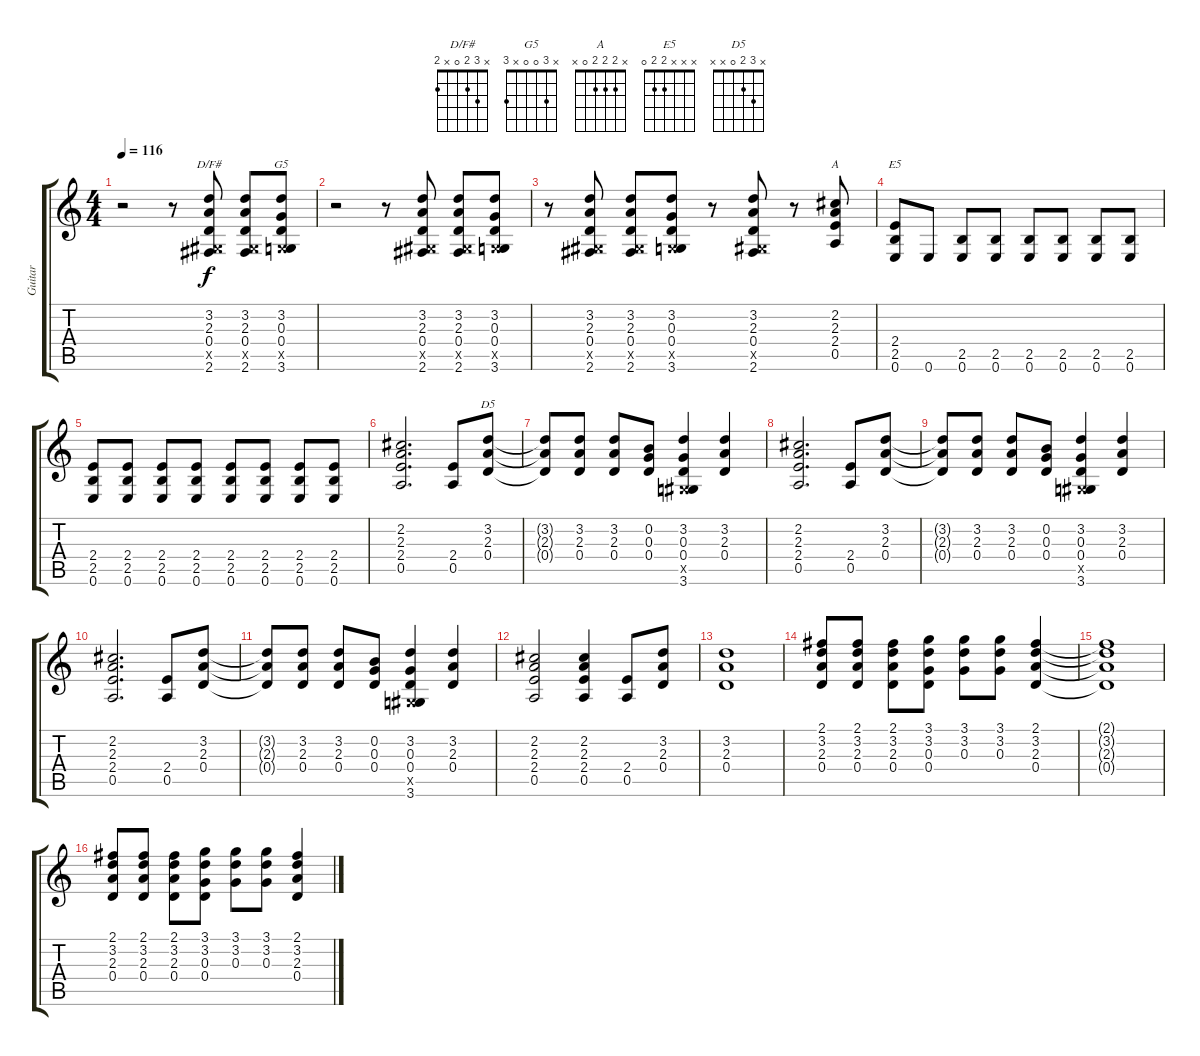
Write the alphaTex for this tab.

\track ("Guitar" "Guitar") {instrument overdrivenguitar}
\staff {score tabs}
\tuning (E4 B3 G3 D3 A2 E2) {hide}
\chord ("D/F#" x 3 2 0 x 2)
\chord ("G5" x 3 0 0 x 3)
\chord ("A" x 2 2 2 0 x)
\chord ("E5" x x x 2 2 0)
\chord ("D5" x 3 2 0 x x)
\ts (4 4)
\tempo 116
\clef g2
\ks c
r.2{dy f} r.8 (3.2 2.3 0.4 -1.5{x} 2.6).8{ch "D/F#"} (3.2 2.3 0.4 -1.5{x} 2.6).8 (3.2 0.3 0.4 -1.5{x} 3.6).8{ch "G5"} |
r.2 r.8 (3.2 2.3 0.4 -1.5{x} 2.6).8 (3.2 2.3 0.4 -1.5{x} 2.6).8 (3.2 0.3 0.4 -1.5{x} 3.6).8 |
r.8 (3.2 2.3 0.4 -1.5{x} 2.6).8 (3.2 2.3 0.4 -1.5{x} 2.6).8 (3.2 0.3 0.4 -1.5{x} 3.6).8 r.8 (3.2 2.3 0.4 -1.5{x} 2.6).8 r.8 (2.2 2.3 2.4 0.5).8{ch "A"} |
(2.4 2.5 0.6).8{ch "E5"} 0.6.8 (2.5 0.6).8 (2.5 0.6).8 (2.5 0.6).8 (2.5 0.6).8 (2.5 0.6).8 (2.5 0.6).8 |
(2.4 2.5 0.6).8 (2.4 2.5 0.6).8 (2.4 2.5 0.6).8 (2.4 2.5 0.6).8 (2.4 2.5 0.6).8 (2.4 2.5 0.6).8 (2.4 2.5 0.6).8 (2.4 2.5 0.6).8 |
(2.2 2.3 2.4 0.5).2{d} (2.4 0.5).8 (3.2 2.3 0.4).8{ch "D5"} |
(3.2{t} 2.3{t} 0.4{t}).8 (3.2 2.3 0.4).8 (3.2 2.3 0.4).8 (0.2 0.3 0.4).8 (3.2 0.3 0.4 -1.5{x} 3.6).4 (3.2 2.3 0.4).4 |
(2.2 2.3 2.4 0.5).2{d} (2.4 0.5).8 (3.2 2.3 0.4).8 |
(3.2{t} 2.3{t} 0.4{t}).8 (3.2 2.3 0.4).8 (3.2 2.3 0.4).8 (0.2 0.3 0.4).8 (3.2 0.3 0.4 -1.5{x} 3.6).4 (3.2 2.3 0.4).4 |
(2.2 2.3 2.4 0.5).2{d} (2.4 0.5).8 (3.2 2.3 0.4).8 |
(3.2{t} 2.3{t} 0.4{t}).8 (3.2 2.3 0.4).8 (3.2 2.3 0.4).8 (0.2 0.3 0.4).8 (3.2 0.3 0.4 -1.5{x} 3.6).4 (3.2 2.3 0.4).4 |
(2.2 2.3 2.4 0.5).2 (2.2 2.3 2.4 0.5).4 (2.4 0.5).8 (3.2 2.3 0.4).8 |
(3.2 2.3 0.4).1 |
(2.1 3.2 2.3 0.4).8 (2.1 3.2 2.3 0.4).8 (2.1 3.2 2.3 0.4).8 (3.1 3.2 0.3 0.4).8 (3.1 3.2 0.3).8 (3.1 3.2 0.3).8 (2.1 3.2 2.3 0.4).4 |
(2.1{t} 3.2{t} 2.3{t} 0.4{t}).1 |
(2.1 3.2 2.3 0.4).8 (2.1 3.2 2.3 0.4).8 (2.1 3.2 2.3 0.4).8 (3.1 3.2 0.3 0.4).8 (3.1 3.2 0.3).8 (3.1 3.2 0.3).8 (2.1 3.2 2.3 0.4).4
